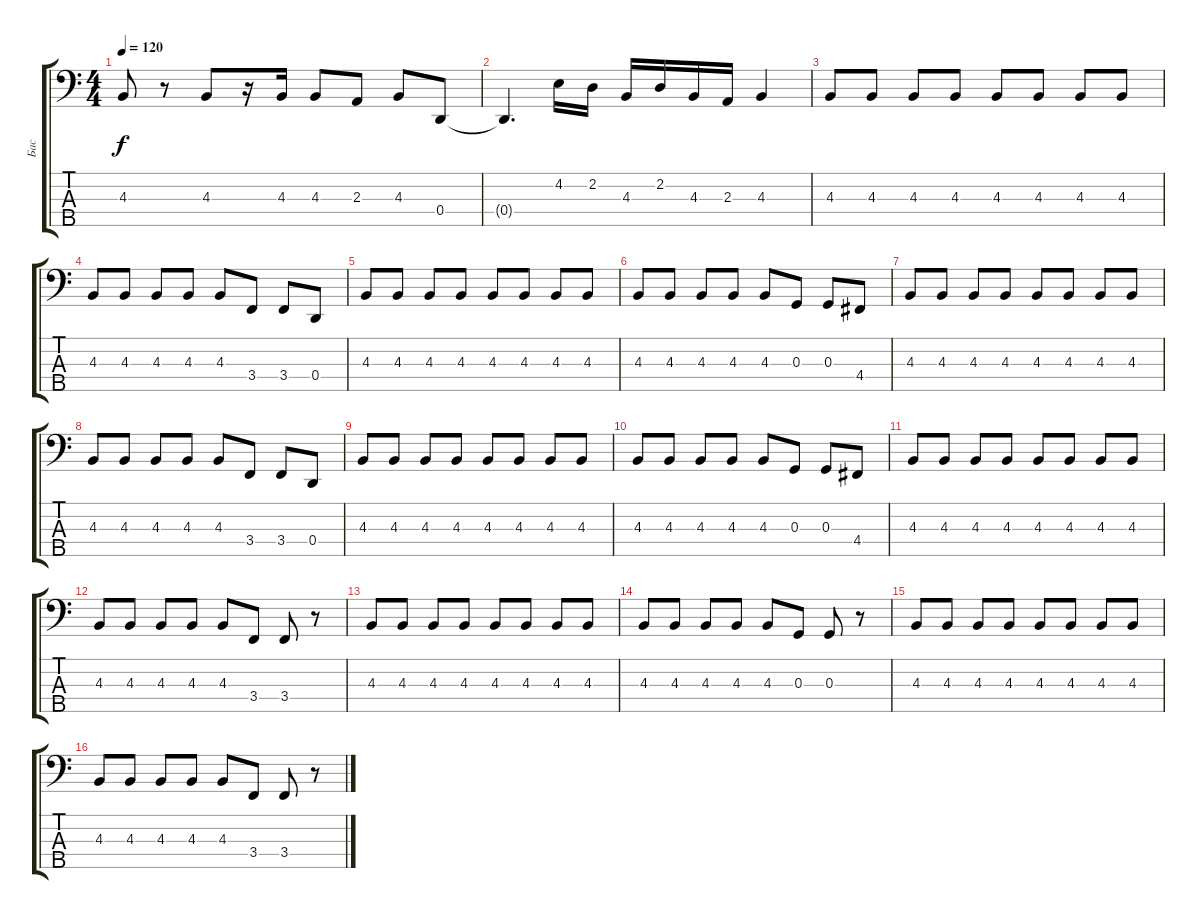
\track ("Бас" "Бас") {instrument electricbassfinger}
\staff {score tabs}
\tuning (F2 C2 G1 D1 A0) {hide}
\ts (4 4)
\tempo 120
\clef f4
\ks c
4.3.8{dy f} r.8 4.3.8 r.16 4.3.16 4.3.8 2.3.8 4.3.8 0.4.8 |
0.4{t}.4{d} 4.2.16 2.2.16 4.3.16 2.2.16 4.3.16 2.3.16 4.3.4 |
4.3.8 4.3.8 4.3.8 4.3.8 4.3.8 4.3.8 4.3.8 4.3.8 |
4.3.8 4.3.8 4.3.8 4.3.8 4.3.8 3.4.8 3.4.8 0.4.8 |
4.3.8 4.3.8 4.3.8 4.3.8 4.3.8 4.3.8 4.3.8 4.3.8 |
4.3.8 4.3.8 4.3.8 4.3.8 4.3.8 0.3.8 0.3.8 4.4.8 |
4.3.8 4.3.8 4.3.8 4.3.8 4.3.8 4.3.8 4.3.8 4.3.8 |
4.3.8 4.3.8 4.3.8 4.3.8 4.3.8 3.4.8 3.4.8 0.4.8 |
4.3.8 4.3.8 4.3.8 4.3.8 4.3.8 4.3.8 4.3.8 4.3.8 |
4.3.8 4.3.8 4.3.8 4.3.8 4.3.8 0.3.8 0.3.8 4.4.8 |
4.3.8 4.3.8 4.3.8 4.3.8 4.3.8 4.3.8 4.3.8 4.3.8 |
4.3.8 4.3.8 4.3.8 4.3.8 4.3.8 3.4.8 3.4.8 r.8 |
4.3.8 4.3.8 4.3.8 4.3.8 4.3.8 4.3.8 4.3.8 4.3.8 |
4.3.8 4.3.8 4.3.8 4.3.8 4.3.8 0.3.8 0.3.8 r.8 |
4.3.8 4.3.8 4.3.8 4.3.8 4.3.8 4.3.8 4.3.8 4.3.8 |
4.3.8 4.3.8 4.3.8 4.3.8 4.3.8 3.4.8 3.4.8 r.8
